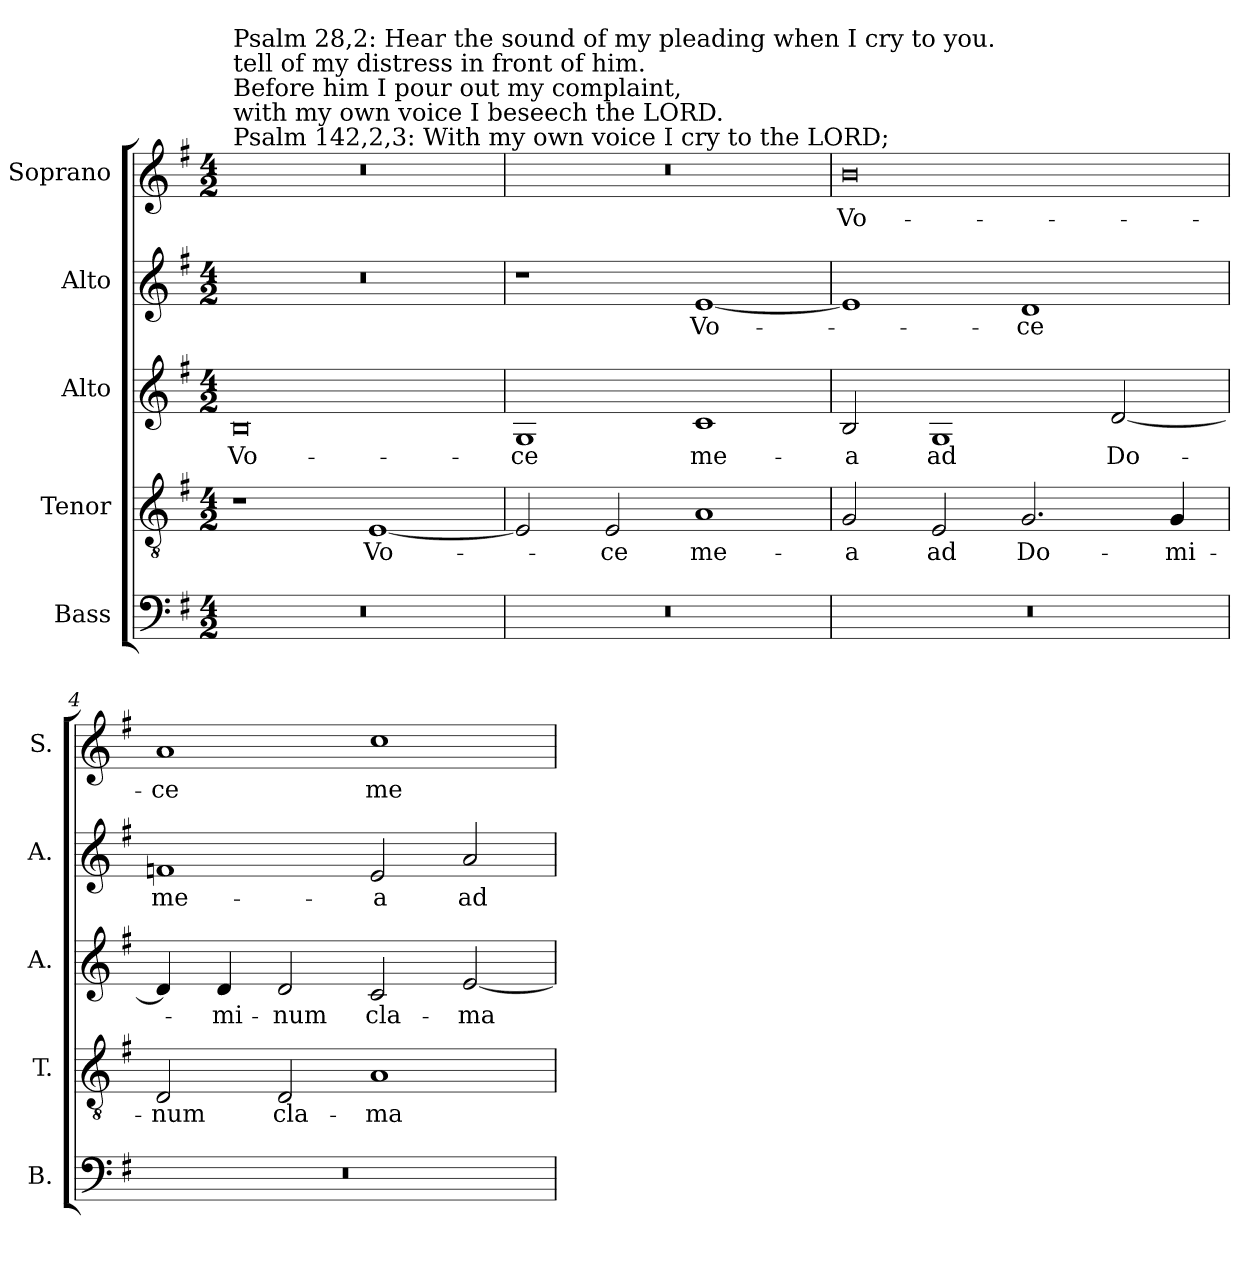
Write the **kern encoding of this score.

**kern	**kern	**text	**kern	**text	**kern	**text	**kern	**text
*part5	*part4	*part4	*part3	*part3	*part2	*part2	*part1	*part1
*staff5	*staff4	*staff4	*staff3	*staff3	*staff2	*staff2	*staff1	*staff1
*I"Bass	*I"Tenor	*	*I"Alto	*	*I"Alto	*	*I"Soprano	*
*I'B.	*I'T.	*	*I'A.	*	*I'A.	*	*I'S.	*
!!LO:PB:g=z
*clefF4	*clefGv2	*	*clefG2	*	*clefG2	*	*clefG2	*
*	*ITrd7c12	*	*	*	*	*	*	*
*k[f#]	*k[f#]	*	*k[f#]	*	*k[f#]	*	*k[f#]	*
*G:	*G:	*	*G:	*	*G:	*	*G:	*
*M4/2	*M4/2	*	*M4/2	*	*M4/2	*	*M4/2	*
*MM160	*MM160	*	*MM160	*	*MM160	*	*MM160	*
=1	=1	=1	=1	=1	=1	=1	=1	=1
!LO:N:vis=1	!	!	!	!	!	!	!	!
!	!	!	!	!	!	!	!LO:TX:a:t=Psalm 142,2,3&colon; With my own voice I cry to the LORD;	!
!	!	!	!	!	!	!	!LO:TX:t=with my own voice I beseech the LORD.	!
!	!	!	!	!	!	!	!LO:TX:t=Before him I pour out my complaint,	!
!	!	!	!	!	!	!	!LO:TX:t=tell of my distress in front of him.	!
!	!	!	!	!	!	!	!LO:TX:t=Psalm 28,2&colon;  Hear the sound of my pleading when I cry to you.	!
!	!	!	!	!LO:LY:b:color=#000000	!LO:N:vis=1	!	!LO:N:vis=1	!
0r	1r	.	0Bi	Vo-	0r	.	0r	.
!	!	!LO:LY:b:color=#000000	!	!	!	!	!	!
.	[1EEi	Vo-	.	.	.	.	.	.
=2	=2	=2	=2	=2	=2	=2	=2	=2
!LO:N:vis=1	!	!	!	!	!	!	!	!
!	!	!	!	!LO:LY:b:color=#000000	!	!	!LO:N:vis=1	!
0r	2EEi/]	.	1Gi	-ce	1r	.	0r	.
!	!	!LO:LY:b:color=#000000	!	!	!	!	!	!
.	2EEi/	-ce	.	.	.	.	.	.
!	!	!LO:LY:b:color=#000000	!	!	!	!	!	!
!	!	!	!	!LO:LY:b:color=#000000	!	!	!	!
!	!	!	!	!	!	!LO:LY:b:color=#000000	!	!
.	1AAi	me-	1ci	me-	[1ei	Vo-	.	.
=3	=3	=3	=3	=3	=3	=3	=3	=3
!LO:N:vis=1	!	!	!	!	!	!	!	!
!	!	!LO:LY:b:color=#000000	!	!	!	!	!	!
!	!	!	!	!LO:LY:b:color=#000000	!	!	!	!
!	!	!	!	!	!	!	!	!LO:LY:b:color=#000000
0r	2GGi/	-a	2Bi/	-a	1ei]	.	0bi	Vo-
!	!	!LO:LY:b:color=#000000	!	!	!	!	!	!
!	!	!	!	!LO:LY:b:color=#000000	!	!	!	!
.	2EEi/	ad	1Gi	ad	.	.	.	.
!	!	!LO:LY:b:color=#000000	!	!	!	!	!	!
!	!	!	!	!	!	!LO:LY:b:color=#000000	!	!
.	2.GGi/	Do-	.	.	1di	-ce	.	.
!	!	!	!	!LO:LY:b:color=#000000	!	!	!	!
.	.	.	[2di/	Do-	.	.	.	.
!	!	!LO:LY:b:color=#000000	!	!	!	!	!	!
.	4GGi/	-mi-	.	.	.	.	.	.
=4	=4	=4	=4	=4	=4	=4	=4	=4
!LO:N:vis=1	!	!	!	!	!	!	!	!
!	!	!LO:LY:b:color=#000000	!	!	!	!	!	!
!	!	!	!	!	!	!LO:LY:b:color=#000000	!	!
!	!	!	!	!	!	!	!	!LO:LY:b:color=#000000
0r	2DDi/	-num	4di/]	.	1fni	me-	1ai	-ce
!	!	!	!	!LO:LY:b:color=#000000	!	!	!	!
.	.	.	4di/	-mi-	.	.	.	.
!	!	!LO:LY:b:color=#000000	!	!	!	!	!	!
!	!	!	!	!LO:LY:b:color=#000000	!	!	!	!
.	2DDi/	cla-	2di/	-num	.	.	.	.
!	!	!LO:LY:b:color=#000000	!	!	!	!	!	!
!	!	!	!	!LO:LY:b:color=#000000	!	!	!	!
!	!	!	!	!	!	!LO:LY:b:color=#000000	!	!
!	!	!	!	!	!	!	!	!LO:LY:b:color=#000000
.	1AAi	-ma-	2ci/	cla-	2ei/	-a	1cci	me-
!	!	!	!	!LO:LY:b:color=#000000	!	!	!	!
!	!	!	!	!	!	!LO:LY:b:color=#000000	!	!
.	.	.	[2ei/	-ma-	2ai/	ad	.	.
=	=	=	=	=	=	=	=	=
*-	*-	*-	*-	*-	*-	*-	*-	*-
